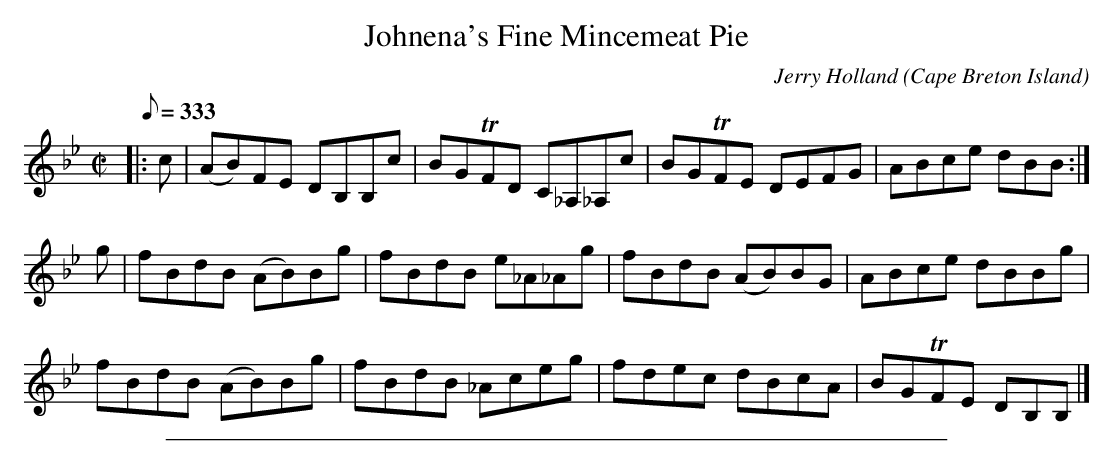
X:1
T: Johnena's Fine Mincemeat Pie
C:Jerry Holland
O:Cape Breton Island
L:1/8
Q:333
M:C|
K:Bb
|:c|(AB)FE DB,B,c|BGTFD C_A,_A,c|BGTFE DEFG|ABce dBB:|
g|fBdB (AB)Bg|fBdB e_A_Ag|fBdB (AB)BG|ABce dBBg|
fBdB (AB)Bg|fBdB _Aceg|fdec dBcA|BGTFE DB,B,|]
